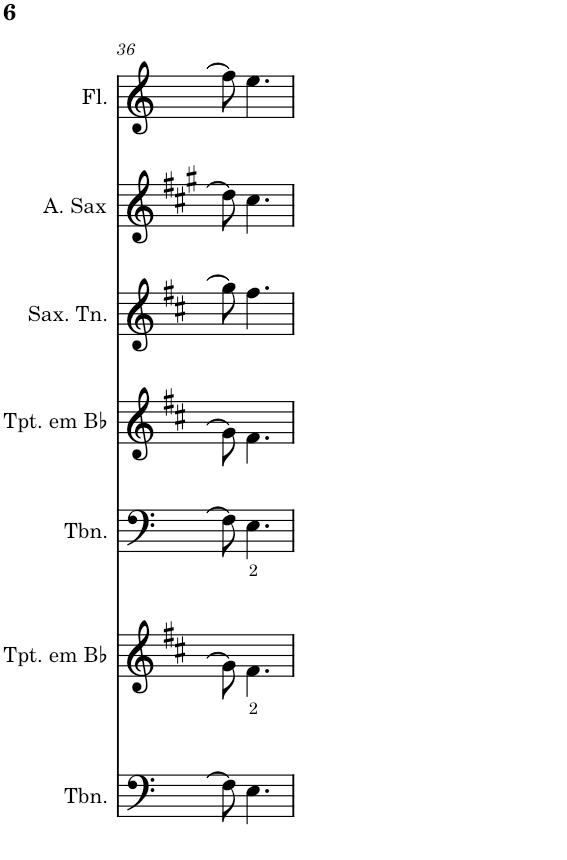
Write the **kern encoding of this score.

**kern	**kern	**kern	**kern	**kern	**kern	**kern
*part7	*part6	*part5	*part4	*part3	*part2	*part1
*staff7	*staff6	*staff5	*staff4	*staff3	*staff2	*staff1
*I"Trombone	*I"Trompete em Bb	*I"Trombone	*I"Trompete em Bb	*I"Saxofone Tenor	*I"Saxofone Alto	*I"Flauta Transversal
*I'Tbn.	*I'Tpt. em Bb	*I'Tbn.	*I'Tpt. em Bb	*I'Sax. Tn.	*	*I'Fl.
!!LO:PB:g=z
*clefF4	*clefG2	*clefF4	*clefG2	*clefG2	*clefG2	*clefG2
*	*Trd1c2	*	*Trd1c2	*Trd8c14	*Trd5c9	*
*k[]	*k[f#c#]	*k[]	*k[f#c#]	*k[f#c#]	*k[f#c#g#]	*k[]
*M2/4	*M2/4	*M2/4	*M2/4	*M2/4	*M2/4	*M2/4
=36	=36	=36	=36	=36	=36	=36
8F#\]	8g#\]	8F#\]	8g#\]	8gg#\]	8dd#\]	8ff#\]
4.E\	4.f#\	4.E\	4.f#\	4.ff#\	4.cc#\	4.ee\
=	=	=	=	=	=	=
*-	*-	*-	*-	*-	*-	*-
